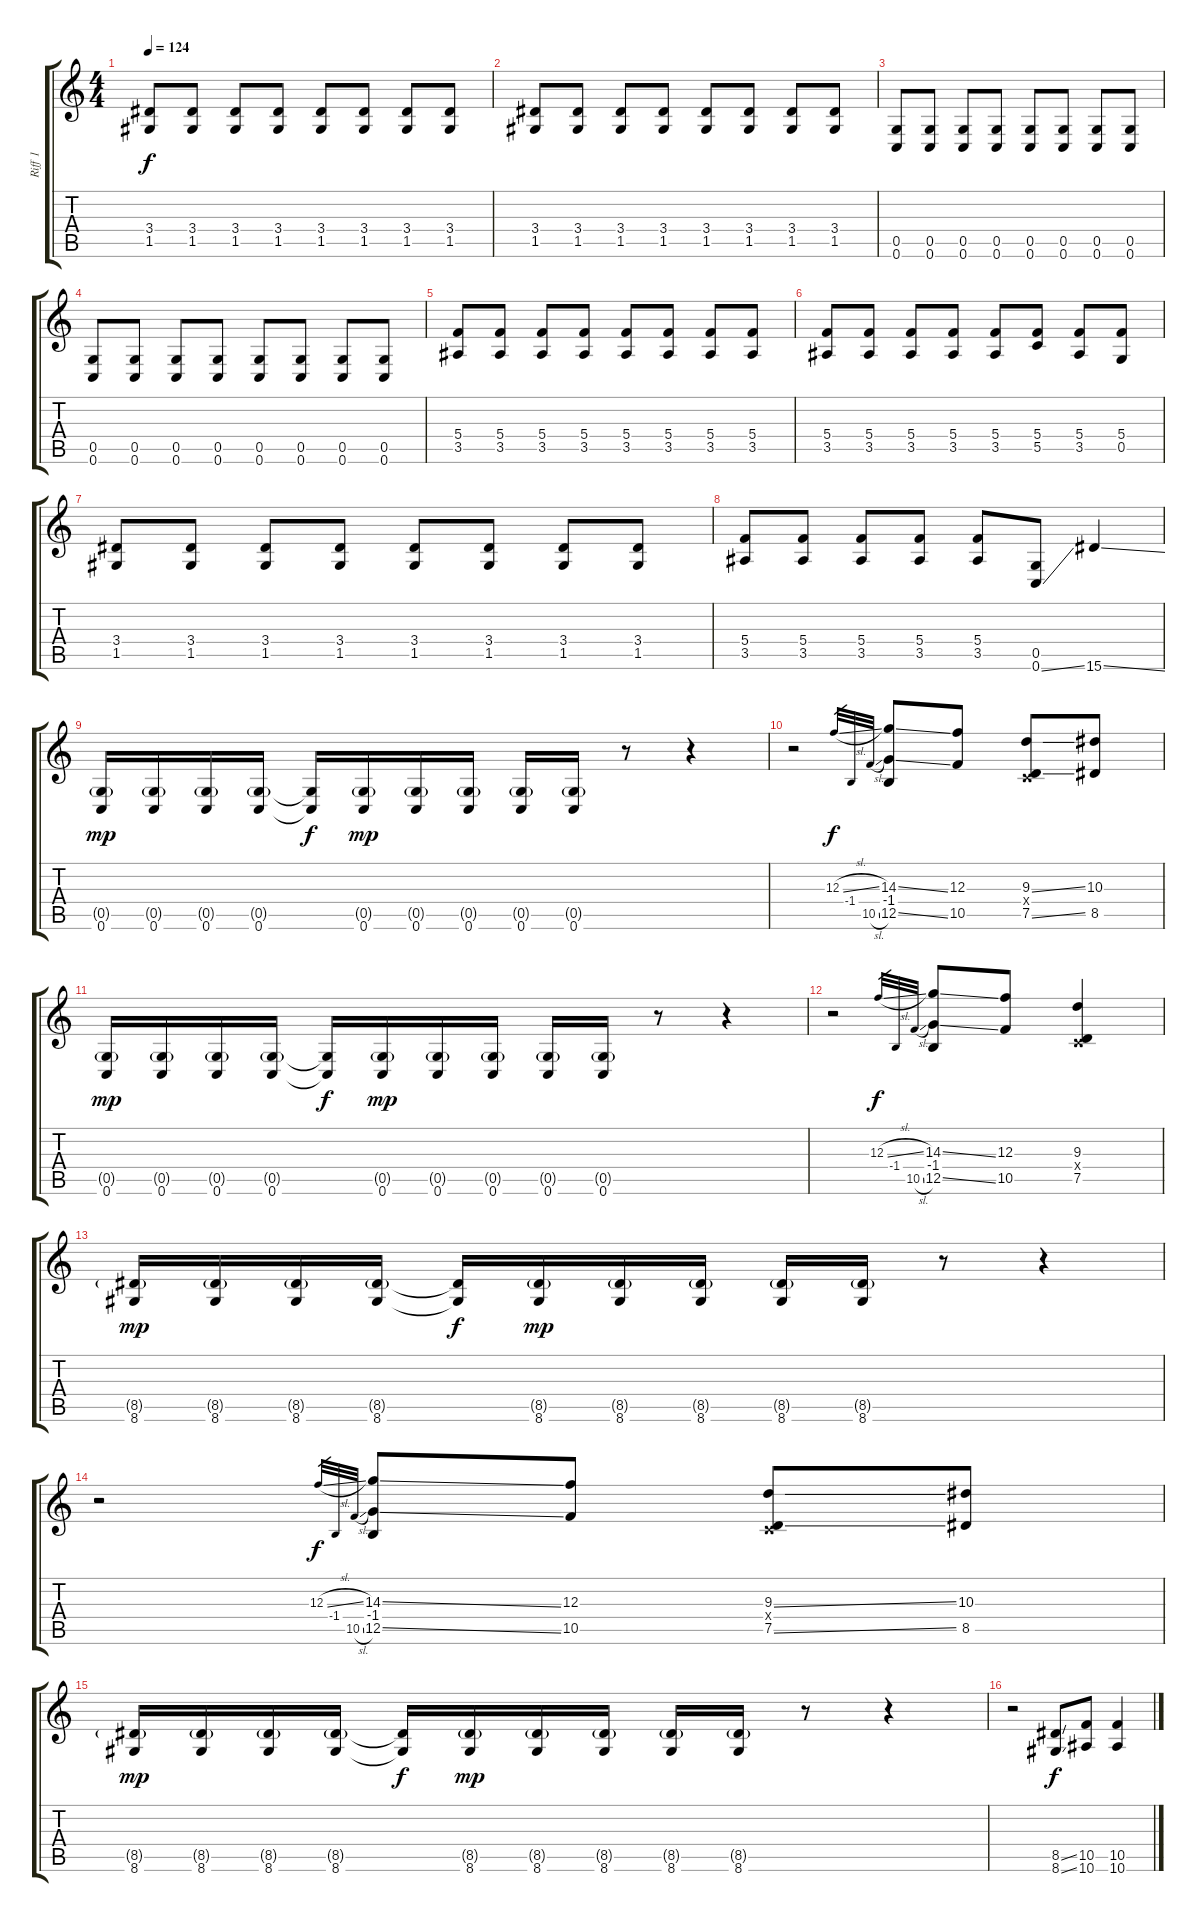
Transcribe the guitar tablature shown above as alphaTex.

\track ("Riff 1" "Riff 1") {instrument distortionguitar}
\staff {score tabs}
\tuning (D4 A3 F3 C3 G2 C2) {hide}
\ts (4 4)
\tempo 124
\clef g2
\ks c
(3.4 1.5).8{dy f} (3.4 1.5).8 (3.4 1.5).8 (3.4 1.5).8 (3.4 1.5).8 (3.4 1.5).8 (3.4 1.5).8 (3.4 1.5).8 |
(3.4 1.5).8 (3.4 1.5).8 (3.4 1.5).8 (3.4 1.5).8 (3.4 1.5).8 (3.4 1.5).8 (3.4 1.5).8 (3.4 1.5).8 |
(0.5 0.6).8 (0.5 0.6).8 (0.5 0.6).8 (0.5 0.6).8 (0.5 0.6).8 (0.5 0.6).8 (0.5 0.6).8 (0.5 0.6).8 |
(0.5 0.6).8 (0.5 0.6).8 (0.5 0.6).8 (0.5 0.6).8 (0.5 0.6).8 (0.5 0.6).8 (0.5 0.6).8 (0.5 0.6).8 |
(5.4 3.5).8 (5.4 3.5).8 (5.4 3.5).8 (5.4 3.5).8 (5.4 3.5).8 (5.4 3.5).8 (5.4 3.5).8 (5.4 3.5).8 |
(5.4 3.5).8 (5.4 3.5).8 (5.4 3.5).8 (5.4 3.5).8 (5.4 3.5).8 (5.4 5.5).8 (5.4 3.5).8 (5.4 0.5).8 |
(3.4 1.5).8 (3.4 1.5).8 (3.4 1.5).8 (3.4 1.5).8 (3.4 1.5).8 (3.4 1.5).8 (3.4 1.5).8 (3.4 1.5).8 |
(5.4 3.5).8 (5.4 3.5).8 (5.4 3.5).8 (5.4 3.5).8 (5.4 3.5).8 (0.5 0.6{ss}).8 15.6{ss}.4 |
(0.5{g} 0.6).16{dy mp} (0.5{g} 0.6).16 (0.5{g} 0.6).16 (0.5{g} 0.6).16 (0.5{t} 0.6{t}).16{dy f} (0.5{g} 0.6).16{dy mp} (0.5{g} 0.6).16 (0.5{g} 0.6).16 (0.5{g} 0.6).16 (0.5{g} 0.6).16 r.8 r.4 |
r.2 12.3{sl}.32{gr dy f} -1.4.32{gr} 10.5{sl}.32{gr} (14.3{ss} -1.4 12.5{ss}).8 (12.3 10.5).8 (9.3{ss} 0.4{x} 7.5{ss}).8 (10.3 8.5).8 |
(0.5{g} 0.6).16{dy mp} (0.5{g} 0.6).16 (0.5{g} 0.6).16 (0.5{g} 0.6).16 (0.5{t} 0.6{t}).16{dy f} (0.5{g} 0.6).16{dy mp} (0.5{g} 0.6).16 (0.5{g} 0.6).16 (0.5{g} 0.6).16 (0.5{g} 0.6).16 r.8 r.4 |
r.2 12.3{sl}.32{gr dy f} -1.4.32{gr} 10.5{sl}.32{gr} (14.3{ss} -1.4 12.5{ss}).8 (12.3 10.5).8 (9.3 0.4{x} 7.5).4 |
(8.5{g} 8.6).16{dy mp} (8.5{g} 8.6).16 (8.5{g} 8.6).16 (8.5{g} 8.6).16 (8.5{t} 8.6{t}).16{dy f} (8.5{g} 8.6).16{dy mp} (8.5{g} 8.6).16 (8.5{g} 8.6).16 (8.5{g} 8.6).16 (8.5{g} 8.6).16 r.8 r.4 |
r.2 12.3{sl}.32{gr dy f} -1.4.32{gr} 10.5{sl}.32{gr} (14.3{ss} -1.4 12.5{ss}).8 (12.3 10.5).8 (9.3{ss} 0.4{x} 7.5{ss}).8 (10.3 8.5).8 |
(8.5{g} 8.6).16{dy mp} (8.5{g} 8.6).16 (8.5{g} 8.6).16 (8.5{g} 8.6).16 (8.5{t} 8.6{t}).16{dy f} (8.5{g} 8.6).16{dy mp} (8.5{g} 8.6).16 (8.5{g} 8.6).16 (8.5{g} 8.6).16 (8.5{g} 8.6).16 r.8 r.4 |
r.2 (8.5{ss} 8.6{ss}).8{dy f} (10.5 10.6).8 (10.5{ss} 10.6{ss}).4
